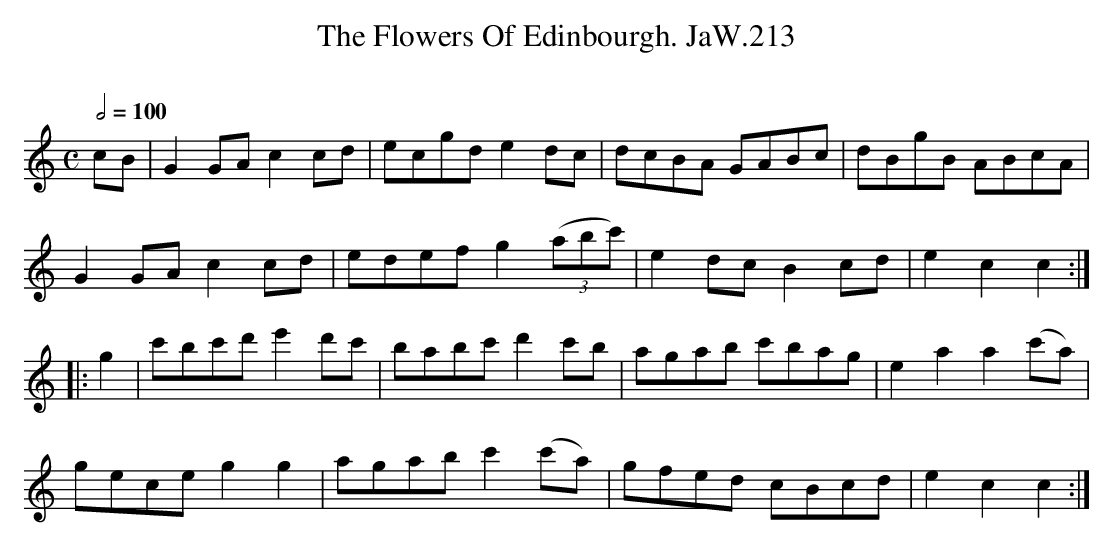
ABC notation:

X:1
T:Flowers Of Edinbourgh. JaW.213, The
M:C
L:1/8
Q:1/2=100
O:
K:C
cB|G2GA c2cd|ecgd e2dc|dcBA GABc|dBgB ABcA|
G2GA c2cd|edef g2((3abc')|e2dc B2cd|e2c2c2:|
|:g2|c'bc'd' e'2d'c'|babc' d'2c'b|agab c'bag|e2a2 a2(c'a)|
gece g2g2|agab c'2(c'a)|gfed cBcd|e2c2c2:|
